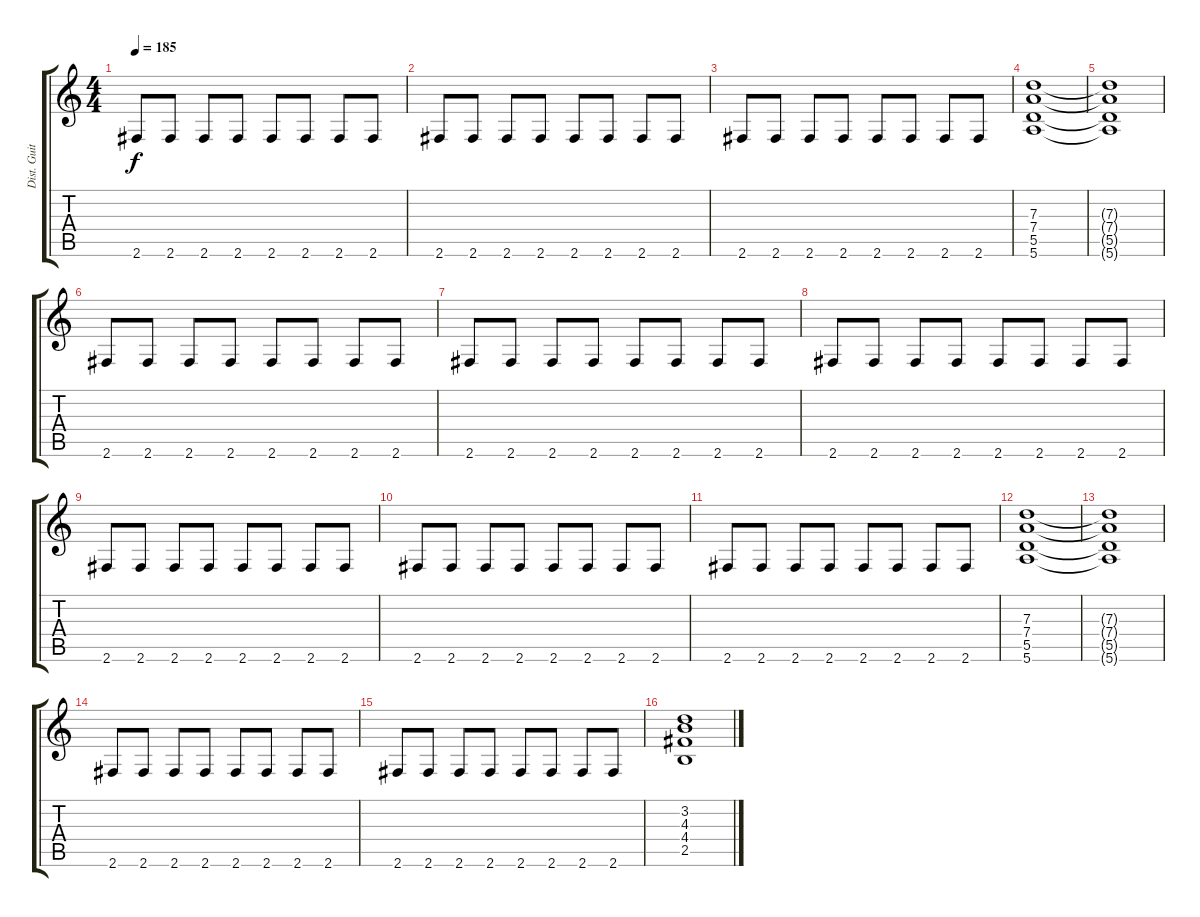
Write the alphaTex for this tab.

\track ("Dist. Guitar 1" "Dist. Guit") {instrument distortionguitar}
\staff {score tabs}
\tuning (E4 B3 G3 D3 A2 E2) {hide}
\ts (4 4)
\tempo 185
\clef g2
\ks c
2.6.8{dy f} 2.6.8 2.6.8 2.6.8 2.6.8 2.6.8 2.6.8 2.6.8 |
2.6.8 2.6.8 2.6.8 2.6.8 2.6.8 2.6.8 2.6.8 2.6.8 |
2.6.8 2.6.8 2.6.8 2.6.8 2.6.8 2.6.8 2.6.8 2.6.8 |
(7.3 7.4 5.5 5.6).1 |
(7.3{t} 7.4{t} 5.5{t} 5.6{t}).1 |
2.6.8 2.6.8 2.6.8 2.6.8 2.6.8 2.6.8 2.6.8 2.6.8 |
2.6.8 2.6.8 2.6.8 2.6.8 2.6.8 2.6.8 2.6.8 2.6.8 |
2.6.8 2.6.8 2.6.8 2.6.8 2.6.8 2.6.8 2.6.8 2.6.8 |
2.6.8 2.6.8 2.6.8 2.6.8 2.6.8 2.6.8 2.6.8 2.6.8 |
2.6.8 2.6.8 2.6.8 2.6.8 2.6.8 2.6.8 2.6.8 2.6.8 |
2.6.8 2.6.8 2.6.8 2.6.8 2.6.8 2.6.8 2.6.8 2.6.8 |
(7.3 7.4 5.5 5.6).1 |
(7.3{t} 7.4{t} 5.5{t} 5.6{t}).1 |
2.6.8 2.6.8 2.6.8 2.6.8 2.6.8 2.6.8 2.6.8 2.6.8 |
2.6.8 2.6.8 2.6.8 2.6.8 2.6.8 2.6.8 2.6.8 2.6.8 |
(3.2 4.3 4.4 2.5).1
